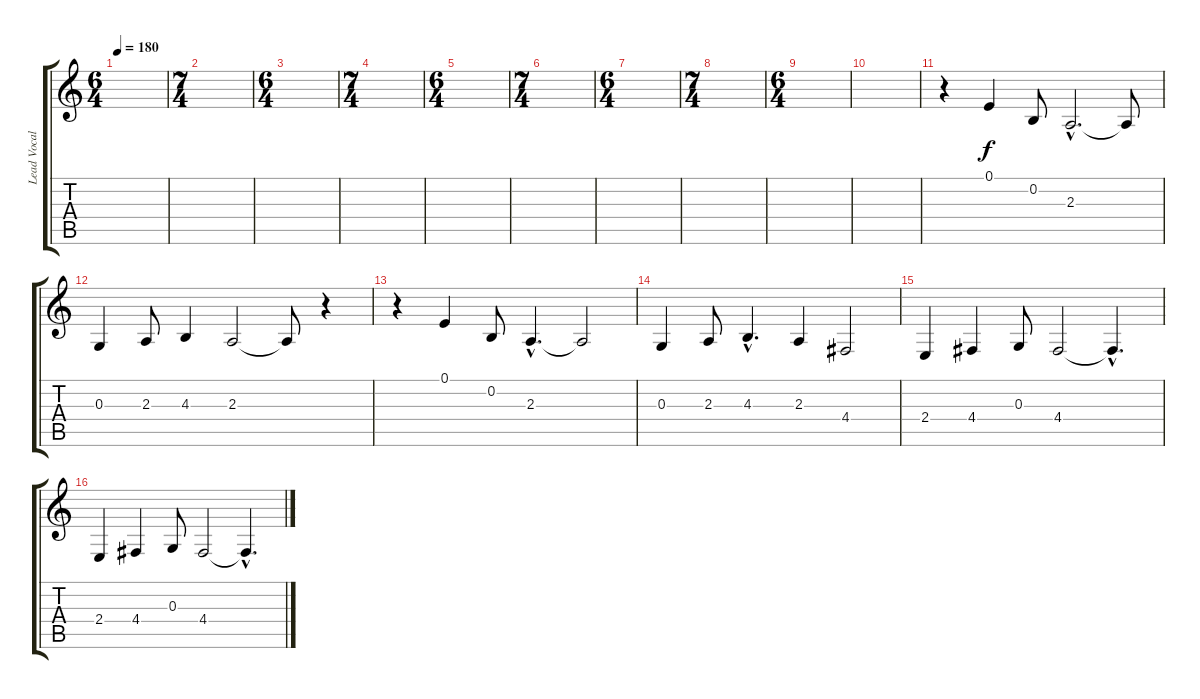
\track ("Lead Vocals" "Lead Vocal") {instrument tuba}
\staff {score tabs}
\tuning (E4 B3 G3 D3 A2 E2) {hide}
\ts (6 4)
\tempo 180
\clef g2
\ks c
|
\ts (7 4)
|
\ts (6 4)
|
\ts (7 4)
|
\ts (6 4)
|
\ts (7 4)
|
\ts (6 4)
|
\ts (7 4)
|
\ts (6 4)
|
|
r.4 0.1.4 0.2.8 2.3{hac}.2{d} 2.3{t}.8 |
0.3.4 2.3.8 4.3.4 2.3.2 2.3{t}.8 r.4 |
r.4 0.1.4 0.2.8 2.3{hac}.4{d} 2.3{t}.2 |
0.3.4 2.3.8 4.3{hac}.4{d} 2.3.4 4.4.2 |
2.4.4 4.4.4 0.3.8 4.4.2 4.4{hac t}.4{d} |
2.4.4 4.4.4 0.3.8 4.4.2 4.4{hac t}.4{d}
